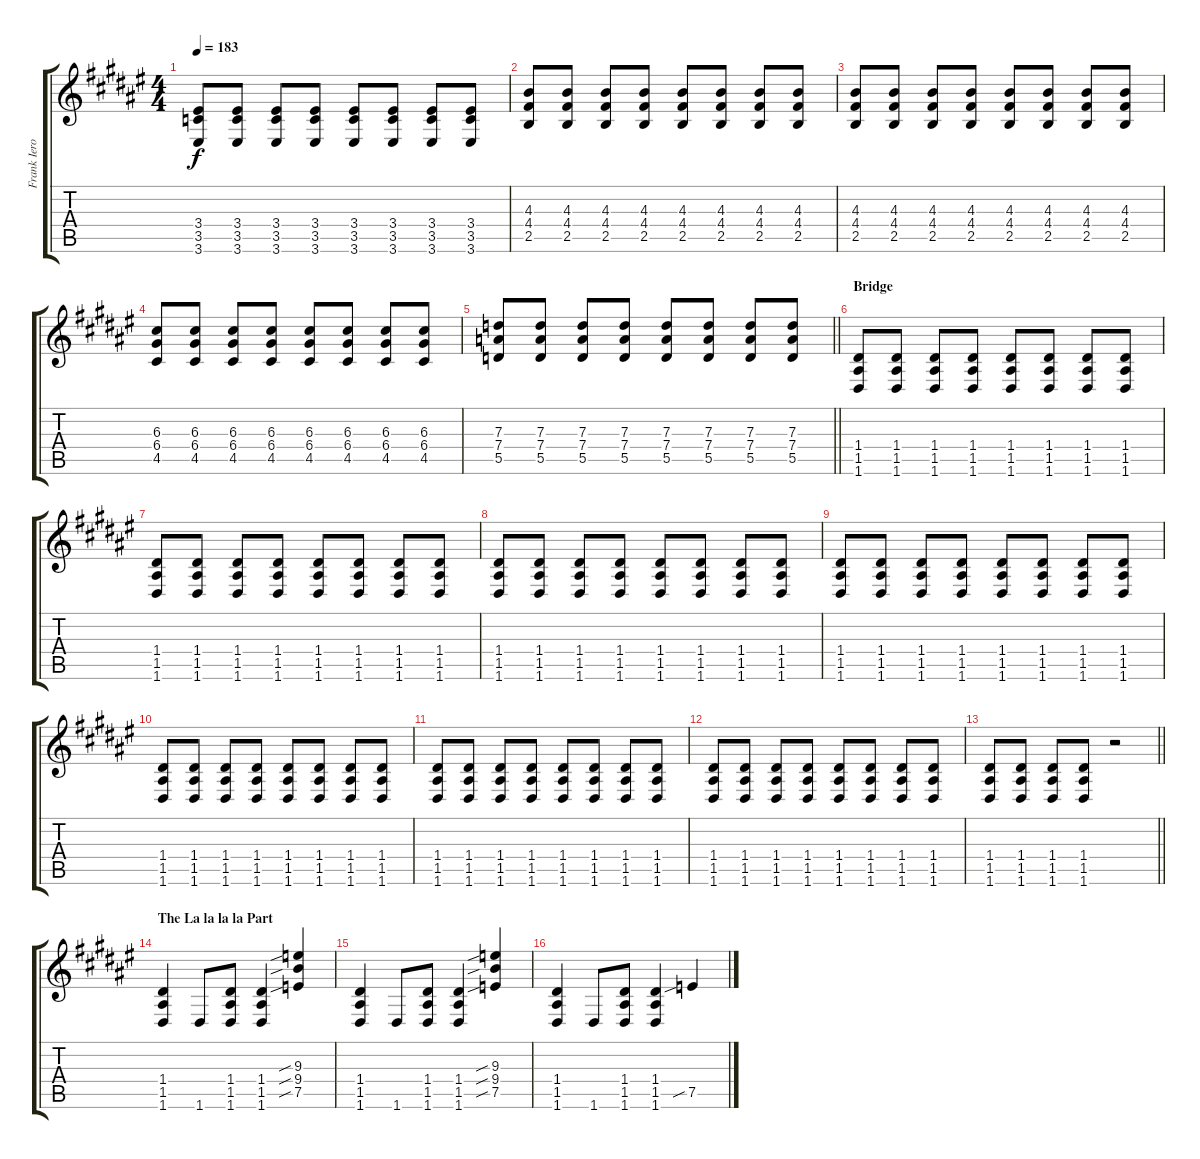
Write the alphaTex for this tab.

\track ("Frank Iero" "Frank Iero") {instrument overdrivenguitar}
\staff {score tabs}
\tuning (E4 B3 G3 D3 A2 D2) {hide}
\ts (4 4)
\tempo 183
\clef g2
\ks d#minor
(3.4 3.5 3.6).8{dy f} (3.4 3.5 3.6).8 (3.4 3.5 3.6).8 (3.4 3.5 3.6).8 (3.4 3.5 3.6).8 (3.4 3.5 3.6).8 (3.4 3.5 3.6).8 (3.4 3.5 3.6).8 |
(4.3 4.4 2.5).8 (4.3 4.4 2.5).8 (4.3 4.4 2.5).8 (4.3 4.4 2.5).8 (4.3 4.4 2.5).8 (4.3 4.4 2.5).8 (4.3 4.4 2.5).8 (4.3 4.4 2.5).8 |
(4.3 4.4 2.5).8 (4.3 4.4 2.5).8 (4.3 4.4 2.5).8 (4.3 4.4 2.5).8 (4.3 4.4 2.5).8 (4.3 4.4 2.5).8 (4.3 4.4 2.5).8 (4.3 4.4 2.5).8 |
(6.3 6.4 4.5).8 (6.3 6.4 4.5).8 (6.3 6.4 4.5).8 (6.3 6.4 4.5).8 (6.3 6.4 4.5).8 (6.3 6.4 4.5).8 (6.3 6.4 4.5).8 (6.3 6.4 4.5).8 |
\barLineRight lightlight
(7.3 7.4 5.5).8 (7.3 7.4 5.5).8 (7.3 7.4 5.5).8 (7.3 7.4 5.5).8 (7.3 7.4 5.5).8 (7.3 7.4 5.5).8 (7.3 7.4 5.5).8 (7.3 7.4 5.5).8 |
\section ("" "Bridge")
(1.4 1.5 1.6).8 (1.4 1.5 1.6).8 (1.4 1.5 1.6).8 (1.4 1.5 1.6).8 (1.4 1.5 1.6).8 (1.4 1.5 1.6).8 (1.4 1.5 1.6).8 (1.4 1.5 1.6).8 |
(1.4 1.5 1.6).8 (1.4 1.5 1.6).8 (1.4 1.5 1.6).8 (1.4 1.5 1.6).8 (1.4 1.5 1.6).8 (1.4 1.5 1.6).8 (1.4 1.5 1.6).8 (1.4 1.5 1.6).8 |
(1.4 1.5 1.6).8 (1.4 1.5 1.6).8 (1.4 1.5 1.6).8 (1.4 1.5 1.6).8 (1.4 1.5 1.6).8 (1.4 1.5 1.6).8 (1.4 1.5 1.6).8 (1.4 1.5 1.6).8 |
(1.4 1.5 1.6).8 (1.4 1.5 1.6).8 (1.4 1.5 1.6).8 (1.4 1.5 1.6).8 (1.4 1.5 1.6).8 (1.4 1.5 1.6).8 (1.4 1.5 1.6).8 (1.4 1.5 1.6).8 |
(1.4 1.5 1.6).8 (1.4 1.5 1.6).8 (1.4 1.5 1.6).8 (1.4 1.5 1.6).8 (1.4 1.5 1.6).8 (1.4 1.5 1.6).8 (1.4 1.5 1.6).8 (1.4 1.5 1.6).8 |
(1.4 1.5 1.6).8 (1.4 1.5 1.6).8 (1.4 1.5 1.6).8 (1.4 1.5 1.6).8 (1.4 1.5 1.6).8 (1.4 1.5 1.6).8 (1.4 1.5 1.6).8 (1.4 1.5 1.6).8 |
(1.4 1.5 1.6).8 (1.4 1.5 1.6).8 (1.4 1.5 1.6).8 (1.4 1.5 1.6).8 (1.4 1.5 1.6).8 (1.4 1.5 1.6).8 (1.4 1.5 1.6).8 (1.4 1.5 1.6).8 |
\barLineRight lightlight
(1.4 1.5 1.6).8 (1.4 1.5 1.6).8 (1.4 1.5 1.6).8 (1.4 1.5 1.6).8 r.2 |
\section ("" "The La la la la Part")
(1.4 1.5 1.6).4 1.6.8 (1.4 1.5 1.6).8 (1.4 1.5 1.6).4 (9.3{sib} 9.4{sib} 7.5{sib}).4 |
(1.4 1.5 1.6).4 1.6.8 (1.4 1.5 1.6).8 (1.4 1.5 1.6).4 (9.3{sib} 9.4{sib} 7.5{sib}).4 |
(1.4 1.5 1.6).4 1.6.8 (1.4 1.5 1.6).8 (1.4 1.5 1.6).4 7.5{sib}.4
